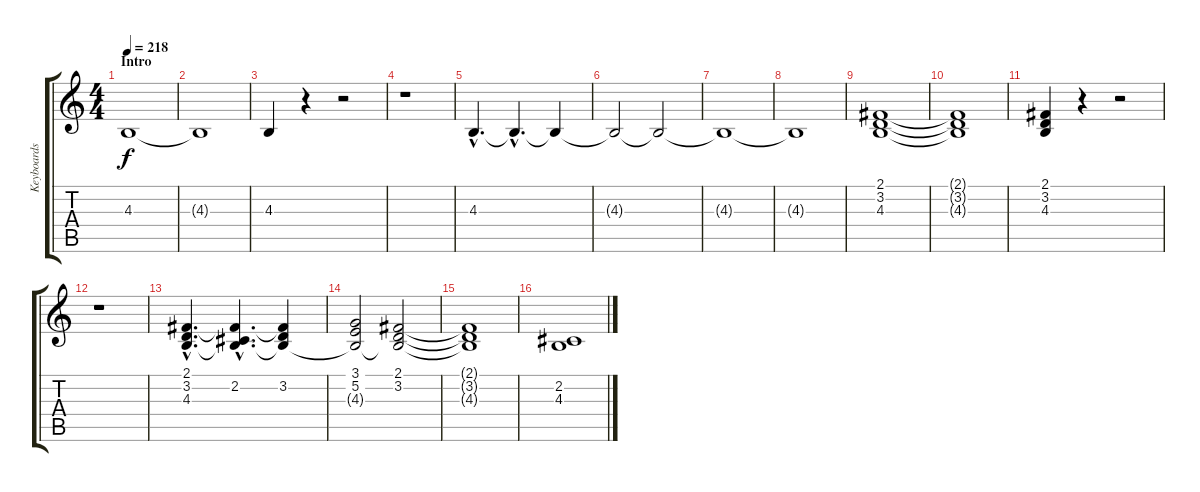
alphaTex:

\track ("Keyboards 4" "Keyboards ") {instrument choiraahs}
\staff {score tabs}
\tuning (E4 B3 G3 D3 A2 E2) {hide}
\ts (4 4)
\section ("" "Intro")
\tempo 218
\clef g2
\ks c
4.3.1{dy f instrument choiraahs} |
4.3{t}.1 |
4.3.4 r.4 r.2 |
r.1 |
4.3{hac}.4{d} 4.3{hac t}.4{d} 4.3{t}.4 |
4.3{t}.2 4.3{t}.2 |
4.3{t}.1 |
4.3{t}.1 |
(2.1 3.2 4.3).1 |
(2.1{t} 3.2{t} 4.3{t}).1 |
(2.1 3.2 4.3).4 r.4 r.2 |
r.1 |
(2.1{hac} 3.2{hac} 4.3{hac}).4{d} (2.1{hac t} 2.2{hac} 4.3{hac t}).4{d} (2.1{t} 3.2 4.3{t}).4 |
(3.1 5.2 4.3{t}).2 (2.1 3.2 4.3{t}).2 |
(2.1{t} 3.2{t} 4.3{t}).1 |
(2.2 4.3).1
